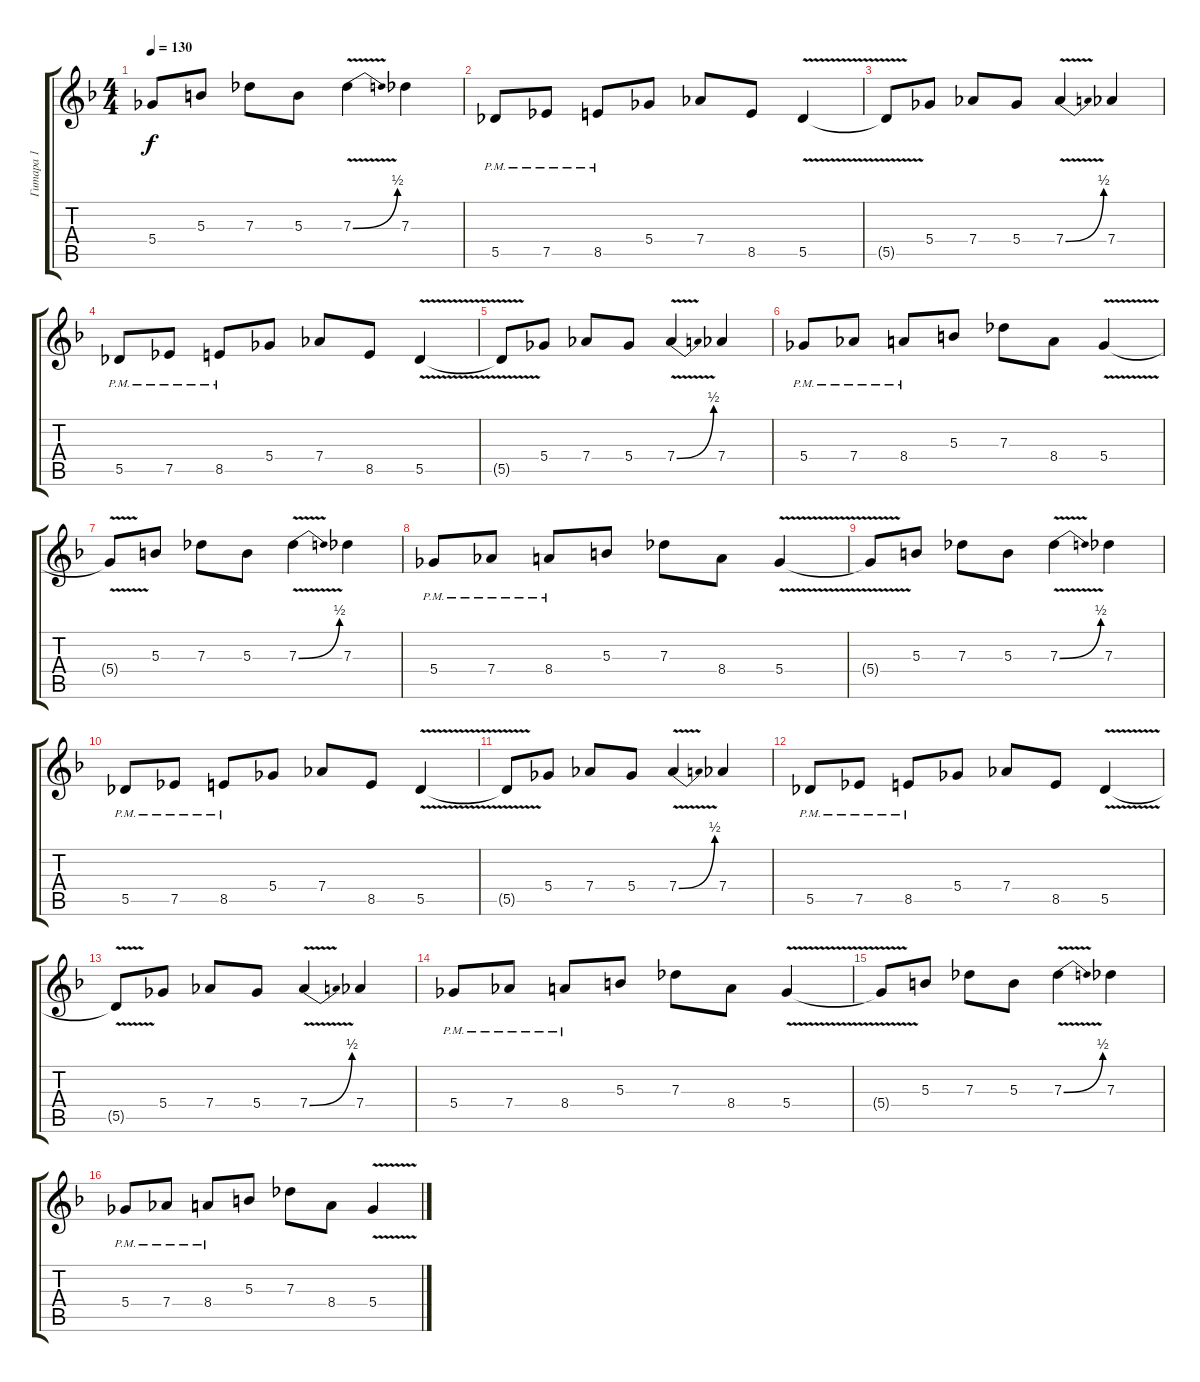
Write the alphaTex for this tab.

\track ("Гитара 1" "Гитара 1") {instrument distortionguitar}
\staff {score tabs}
\tuning (Eb4 Bb3 Gb3 Db3 Ab2 Eb2) {hide}
\ts (4 4)
\tempo 130
\clef g2
\ks dminor
5.4{t}.8{dy f} 5.3.8 7.3.8 5.3.8 7.3{be (bend 0 0 60 2) v}.4 7.3.4 |
5.5{pm}.8 7.5{pm}.8 8.5{pm}.8 5.4.8 7.4.8 8.5.8 5.5{v}.4 |
5.5{t}.8 5.4.8 7.4.8 5.4.8 7.4{be (bend 0 0 60 2) v}.4 7.4.4 |
5.5{pm}.8 7.5{pm}.8 8.5{pm}.8 5.4.8 7.4.8 8.5.8 5.5{v}.4 |
5.5{t}.8 5.4.8 7.4.8 5.4.8 7.4{be (bend 0 0 60 2) v}.4 7.4.4 |
5.4{pm}.8 7.4{pm}.8 8.4{pm}.8 5.3.8 7.3.8 8.4.8 5.4{v}.4 |
5.4{t}.8 5.3.8 7.3.8 5.3.8 7.3{be (bend 0 0 60 2) v}.4 7.3.4 |
5.4{pm}.8 7.4{pm}.8 8.4{pm}.8 5.3.8 7.3.8 8.4.8 5.4{v}.4 |
5.4{t}.8 5.3.8 7.3.8 5.3.8 7.3{be (bend 0 0 60 2) v}.4 7.3.4 |
5.5{pm}.8 7.5{pm}.8 8.5{pm}.8 5.4.8 7.4.8 8.5.8 5.5{v}.4 |
5.5{t}.8 5.4.8 7.4.8 5.4.8 7.4{be (bend 0 0 60 2) v}.4 7.4.4 |
5.5{pm}.8 7.5{pm}.8 8.5{pm}.8 5.4.8 7.4.8 8.5.8 5.5{v}.4 |
5.5{t}.8 5.4.8 7.4.8 5.4.8 7.4{be (bend 0 0 60 2) v}.4 7.4.4 |
5.4{pm}.8 7.4{pm}.8 8.4{pm}.8 5.3.8 7.3.8 8.4.8 5.4{v}.4 |
5.4{t}.8 5.3.8 7.3.8 5.3.8 7.3{be (bend 0 0 60 2) v}.4 7.3.4 |
5.4{pm}.8 7.4{pm}.8 8.4{pm}.8 5.3.8 7.3.8 8.4.8 5.4{v}.4
